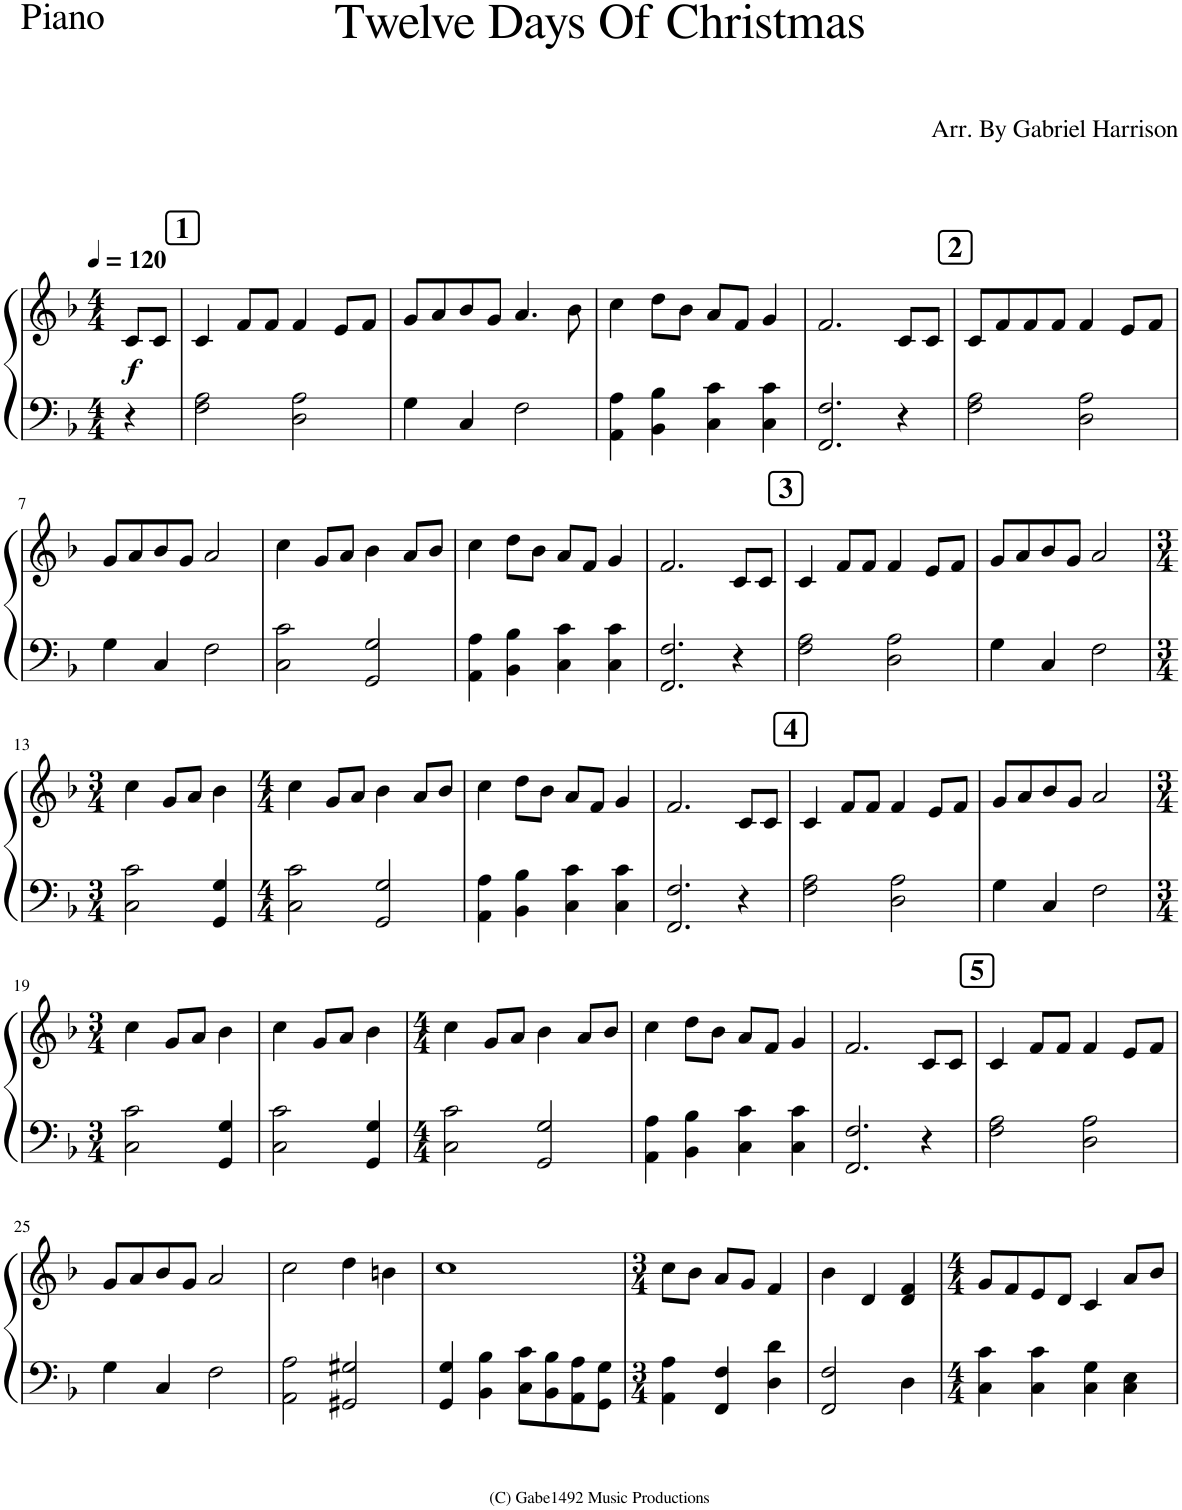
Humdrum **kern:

**kern	**kern	**dynam
*part1	*part1	*part1
*staff2	*staff1	*staff1/2
*I"Piano	*	*
*I'Pno.	*	*
*clefF4	*clefG2	*
*k[b-]	*k[b-]	*
*M4/4	*M4/4	*
*MM120	*MM120	*
=1	=1	=1
!	!	!LO:DY:b
4r	8c/L	f
.	8c/J	.
!!LO:REH:place=s1:a:B:cj:fs=14:t=1
=2	=2	=2
2F\ 2A\	4c/	.
.	8f/L	.
.	8f/J	.
2D\ 2A\	4f/	.
.	8e/L	.
.	8f/J	.
=3	=3	=3
4G\	8g/L	.
.	8a/	.
4C/	8b-/	.
.	8g/J	.
2F\	4.a/	.
.	8b-\	.
=4	=4	=4
4AA\ 4A\	4cc\	.
4BB-\ 4B-\	8dd\L	.
.	8b-\J	.
4C\ 4c\	8a/L	.
.	8f/J	.
4C\ 4c\	4g/	.
=5	=5	=5
2.FF/ 2.F/	2.f/	.
4r	8c/L	.
.	8c/J	.
!!LO:REH:place=s1:a:B:cj:fs=14:t=2
=6	=6	=6
2F\ 2A\	8c/L	.
.	8f/	.
.	8f/	.
.	8f/J	.
2D\ 2A\	4f/	.
.	8e/L	.
.	8f/J	.
!!LO:LB:g=z
=7	=7	=7
4G\	8g/L	.
.	8a/	.
4C/	8b-/	.
.	8g/J	.
2F\	2a/	.
=8	=8	=8
2C\ 2c\	4cc\	.
.	8g/L	.
.	8a/J	.
2GG/ 2G/	4b-\	.
.	8a/L	.
.	8b-/J	.
=9	=9	=9
4AA\ 4A\	4cc\	.
4BB-\ 4B-\	8dd\L	.
.	8b-\J	.
4C\ 4c\	8a/L	.
.	8f/J	.
4C\ 4c\	4g/	.
=10	=10	=10
2.FF/ 2.F/	2.f/	.
4r	8c/L	.
.	8c/J	.
!!LO:REH:place=s1:a:B:cj:fs=14:t=3
=11	=11	=11
2F\ 2A\	4c/	.
.	8f/L	.
.	8f/J	.
2D\ 2A\	4f/	.
.	8e/L	.
.	8f/J	.
=12	=12	=12
4G\	8g/L	.
.	8a/	.
4C/	8b-/	.
.	8g/J	.
2F\	2a/	.
!!LO:LB:g=z
=13	=13	=13
*M3/4	*M3/4	*
2C\ 2c\	4cc\	.
.	8g/L	.
.	8a/J	.
4GG/ 4G/	4b-\	.
=14	=14	=14
*M4/4	*M4/4	*
2C\ 2c\	4cc\	.
.	8g/L	.
.	8a/J	.
2GG/ 2G/	4b-\	.
.	8a/L	.
.	8b-/J	.
=15	=15	=15
4AA\ 4A\	4cc\	.
4BB-\ 4B-\	8dd\L	.
.	8b-\J	.
4C\ 4c\	8a/L	.
.	8f/J	.
4C\ 4c\	4g/	.
=16	=16	=16
2.FF/ 2.F/	2.f/	.
4r	8c/L	.
.	8c/J	.
!!LO:REH:place=s1:a:B:cj:fs=14:t=4
=17	=17	=17
2F\ 2A\	4c/	.
.	8f/L	.
.	8f/J	.
2D\ 2A\	4f/	.
.	8e/L	.
.	8f/J	.
=18	=18	=18
4G\	8g/L	.
.	8a/	.
4C/	8b-/	.
.	8g/J	.
2F\	2a/	.
!!LO:LB:g=z
=19	=19	=19
*M3/4	*M3/4	*
2C\ 2c\	4cc\	.
.	8g/L	.
.	8a/J	.
4GG/ 4G/	4b-\	.
=20	=20	=20
2C\ 2c\	4cc\	.
.	8g/L	.
.	8a/J	.
4GG/ 4G/	4b-\	.
=21	=21	=21
*M4/4	*M4/4	*
2C\ 2c\	4cc\	.
.	8g/L	.
.	8a/J	.
2GG/ 2G/	4b-\	.
.	8a/L	.
.	8b-/J	.
=22	=22	=22
4AA\ 4A\	4cc\	.
4BB-\ 4B-\	8dd\L	.
.	8b-\J	.
4C\ 4c\	8a/L	.
.	8f/J	.
4C\ 4c\	4g/	.
=23	=23	=23
2.FF/ 2.F/	2.f/	.
4r	8c/L	.
.	8c/J	.
!!LO:REH:place=s1:a:B:cj:fs=14:t=5
=24	=24	=24
2F\ 2A\	4c/	.
.	8f/L	.
.	8f/J	.
2D\ 2A\	4f/	.
.	8e/L	.
.	8f/J	.
!!LO:LB:g=z
=25	=25	=25
4G\	8g/L	.
.	8a/	.
4C/	8b-/	.
.	8g/J	.
2F\	2a/	.
=26	=26	=26
2AA\ 2A\	2cc\	.
2GG#X/ 2G#X/	4dd\	.
.	4bn\	.
=27	=27	=27
4GG/ 4G/	1cc	.
4BB-\ 4B-\	.	.
8C\ 8c\L	.	.
8BB-\ 8B-\	.	.
8AA\ 8A\	.	.
8GG\ 8G\J	.	.
=28	=28	=28
*M3/4	*M3/4	*
4AA\ 4A\	8cc\L	.
.	8b-\J	.
4FF/ 4F/	8a/L	.
.	8g/J	.
4D\ 4d\	4f/	.
=29	=29	=29
2FF/ 2F/	4b-\	.
.	4d/	.
4D\	4d/ 4f/	.
=30	=30	=30
*M4/4	*M4/4	*
4C\ 4c\	8g/L	.
.	8f/	.
4C\ 4c\	8e/	.
.	8d/J	.
4C\ 4G\	4c/	.
4C\ 4E\	8a/L	.
.	8b-/J	.
=	=	=
*-	*-	*-
